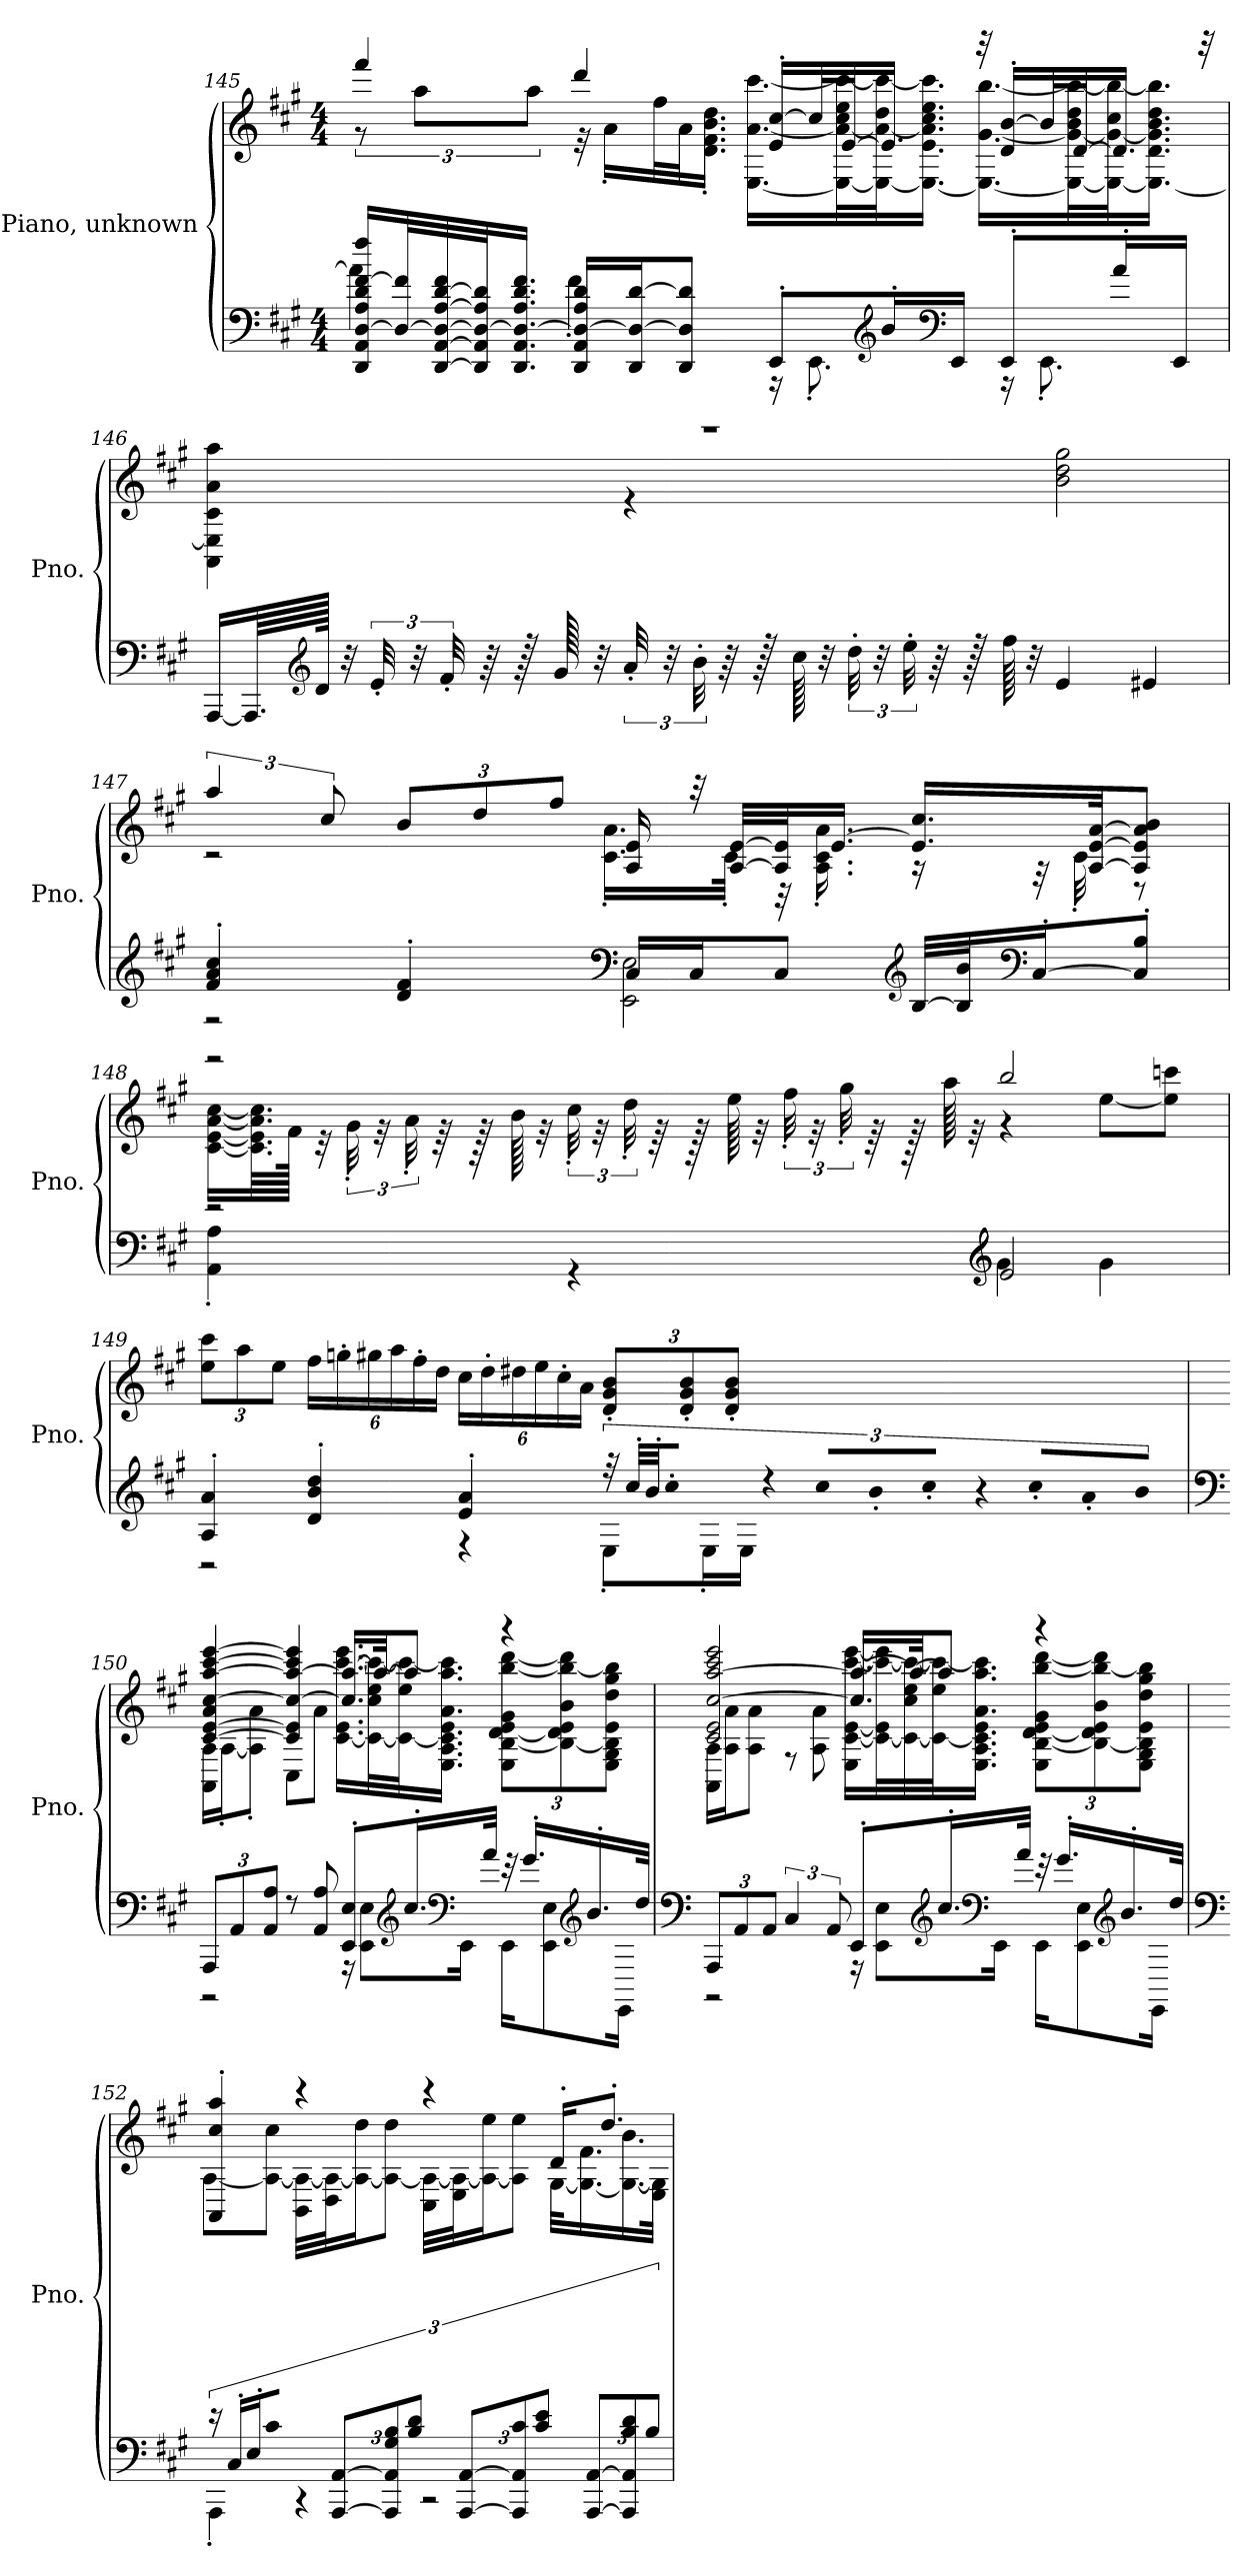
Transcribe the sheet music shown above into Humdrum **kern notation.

**kern	**kern
*part1	*part1
*staff2	*staff1
*I"Piano, unknown	*
*I'Pno.	*
!!LO:LB:g=z
*clefF4	*clefG2
*k[f#c#g#]	*k[f#c#g#]
*M4/4	*M4/4
=145	=145
*^	*^
16DD/ 16AA/ [16D/ 16A/ 16d/ [16f#/ 16ff#/LL	4a\]	4fff#/	12r
32D/_ 32f#/]L	.	.	.
.	.	.	12aa\L
[32DD/ [32AA/ 32D/_ [32A/ [32d/ 32f#/	.	.	.
32DD/] 32AA/] 32D/_ 32A/] 32d/]J	.	.	.
16.DD/ 16.AA/ 16.D/_ 16.A/ 16.d/ 16.f#/JJ	.	.	.
.	.	.	12aa\J
16DD/ 16AA/ 16D/_ 16A/ 16d/LL	4f#'\	4ddd/	32r
.	.	.	16a'\LL
16DD/ 16D/_ [16d/J	.	.	.
.	.	.	32ff#\L
8DD/ 8D/] 8d/]J	.	.	32a\J
.	.	.	16.d\' 16.f#\' 16.b\' 16.dd\'JJ
8EE'/L	16r	16e/' [16cc#/'LL	[16.E\ [16.a\ [16.ccc#\LL
.	8.EE'\	32cc#/L]	.
.	.	[32e/J	32E\_ 32a\_ 32cc#\ 32ee\ 32ccc#\_L
*clefG2	*	*	*
16b'/L	.	16.e/JJ]	32E\_ 32a\_ 32dd\ 32ccc#\_J
.	.	.	16.E\_ 16.e\ 16.a\] 16.cc#\ 16.ee\ 16.ccc#\]JJ
*clefF4	*	*	*
16EE/JJ	.	.	.
.	.	32r	.
8EE'/L	16r	16d/' [16b/'LL	16.E\_ [16.g#\ [16.bb\LL
.	8.EE'\	32b/L]	.
.	.	[32d/J	32E\_ 32g#\_ 32b\ 32dd\ 32bb\_L
16a'/L	.	16.d/JJ]	32E\_ 32g#\_ 32cc#\ 32bb\_J
.	.	.	16.E\_ 16.d\ 16.g#\] 16.b\ 16.dd\ 16.bb\]JJ
16EE/JJ	.	.	.
.	.	32r	.
*v	*v	*	*
!!LO:LB:g=z	!!
=146	=146	=146
[16AAA/LL	1r	4AA\ 4E\] 4c#\ 4a\ 4aa\
64.AAA/LL]	.	.
*clefG2	*	*
128d/JJJJk	.	.
32r	.	.
48e'/	.	.
48r	.	.
48f#'/	.	.
64r	.	.
128r	.	.
128g#/	.	.
32r	.	.
48a'/	.	4r
48r	.	.
48b'\	.	.
64r	.	.
128r	.	.
128cc#\	.	.
32r	.	.
48dd'\	.	.
48r	.	.
48ee'\	.	.
64r	.	.
128r	.	.
128ff#\	.	.
32r	.	.
4e/	.	2b\ 2dd\ 2gg#\
4e#X/	.	.
!!LO:LB:g=z	!!
=147	=147	=147
*^	*	*
4f#/' 4a/' 4cc#/'	2r	6aa/	2r
.	.	12cc#/	.
*	*	*Xbrackettup	*
4d/' 4f#/'	.	12b/L	.
.	.	12dd/	.
.	.	12ff#/J	.
*clefF4	*	*	*
16C#/LL	2EE\ 2E\	16A/ 16e/	16.c#\' 16.a\'LL
16C#/J	.	32r	.
.	.	[32A/ [32e/LLL	32c#'\JJk
8C#/J	.	32A/] 32e/]J	32r
.	.	[16.e/JJ	16.A\' 16.c#\' 16.a\'
*clefG2	*	*	*
[32B/LLL	.	16.e/] 16.cc#/LL	16r
32B/] 32b/J	.	.	.
*clefF4	*	*	*
[16C#'/J	.	.	32r
.	.	[32A/ [32e/ [32a/JK	32c#'\
8C#/]' 8B/'J	.	8A/] 8e/] 8a/] 8b/J	8r
!!LO:LB:g=z	!!
=148	=148	=148	=148
2r	4AA\' 4A\'	2r	[16c#\ [16e\ [16a\ [16cc#\LL
.	.	.	64.c#\] 64.e\] 64.a\] 64.cc#\]LL
.	.	.	128f#\JJJJk
.	.	.	32r
*	*	*	*brackettup
.	.	.	48g#'\
.	.	.	48r
.	.	.	48a'\
.	.	.	64r
.	.	.	128r
.	.	.	128b\
.	.	.	32r
.	4r	.	48cc#'\
.	.	.	48r
.	.	.	48dd'\
.	.	.	64r
.	.	.	128r
.	.	.	128ee\
.	.	.	32r
.	.	.	48ff#'\
.	.	.	48r
.	.	.	48gg#'\
.	.	.	64r
.	.	.	128r
.	.	.	128aa\
.	.	.	32r
*clefG2	*	*	*
2e/	4g#\	2bb/	4r
.	4g#\	.	[8ee\L
.	.	.	8ee\] 8cccn\J
*	*	*v	*v
!!LO:LB:g=z
=149	=149	=149
*	*	*Xbrackettup
4A/' 4a/'	2r	12ee\ 12ccc#\L
.	.	12aa\
.	.	12ee\J
4d/' 4b/' 4dd/'	.	24ff#\LL
.	.	24ggn'\
.	.	24gg#X\
.	.	24aa\
.	.	24ff#'\
.	.	24dd\JJ
4e/' 4a/'	4r	24cc#\LL
.	.	24dd'\
.	.	24dd#X\
.	.	24ee\
.	.	24cc#'\
.	.	24a\JJ
48r	8E'\L	12d/' 12g#/' 12b/'L
48cc#'/LLL	.	.
48b'/J	.	.
16cc#'/JJ	.	.
.	.	12d/' 12g#/' 12b/'
64r	16E'\L	.
64cc#/LLLL	.	.
64b'/	.	.
.	.	12d/' 12g#/' 12b/'J
64cc#'/JJJJ	.	.
128r	16E\JJ	.
64cc#'/LLLL	.	.
128a'/JK	.	.
32b/JJJ	.	.
!!LO:PB:g=z
=150	=150	=150
*clefF4	*	*
*Xbrackettup	*	*
*	*	*^
12AAA/L	2r	[4c#/ [4e/ 4a/ [4cc#/ [4aa/ [4ccc#/ [4eee/	16AA\ 16A\LL
.	.	.	[16A'\J
12AA/	.	.	.
.	.	.	8A\]' 8a\'J
12AA/ 12A/J	.	.	.
8r	.	4c#/] 4e/] 4cc#/_ 4aa/_ 4ccc#/] 4eee/]	8C#\L
8AA/ 8A/	.	.	8a\J
8EE/' 8E/'L	16r	16.cc#/] 16.aa/_LL	[16.c#\ 16.e\ [16.ccc#\ 16.eee\LL
.	8EE\ 8E\L	.	.
.	.	32aa/JK_	32c#\_ 32cc#\ 32ee\ 32ccc#\_L
*clefG2	*	*	*
16.cc#'/L	.	8aa/J]	32c#\_ 32ee\ 32ccc#\_J
.	.	.	16.E\ 16.A\ 16.c#\] 16.e\ 16.a\ 16.aa\ 16.ccc#\]JJ
*clefF4	*	*	*
.	16EE\Jk	.	.
32a/JJk	.	.	.
32r	16EE\KL	4r	12E\ [12B\ [12d\ 12e\ 12g#\ [12bb\ [12ddd\L
16.g#'/LL	.	.	.
.	8EE\ 8E\	.	.
.	.	.	12B\_ 12d\] 12e\ 12b\ 12bb\_ 12ddd\]
*clefG2	*	*	*
16.b'/	.	.	.
.	.	.	12E\ 12G#\ 12B\] 12e\ 12dd\ 12gg#\ 12bb\]J
.	16EE\Jk	.	.
32dd/JJk	.	.	.
!!LO:LB:g=z	!!
=151	=151	=151	=151
*clefF4	*	*	*
12AAA/L	2r	2c#/ 2e/ [2cc#/ [2aa/ 2ccc#/ 2eee/	16AA\ 16A\LL
.	.	.	16A\ 16a\J
12AA/	.	.	.
.	.	.	8A\ 8a\J
12AA/J	.	.	.
*brackettup	*	*	*
6C#/	.	.	8r
.	.	.	8A\ 8a\
12AA/	.	.	.
8EE'/L	16r	16.cc#/] 16.aa/_LL	16E\ [16c#\ [16e\ [16ccc#\ [16eee\LL
.	8EE\ 8E\L	.	32c#\_ 32e\] 32ccc#\_ 32eee\]L
.	.	32aa/JK_	32c#\_ 32cc#\ 32ee\ 32ccc#\_
*clefG2	*	*	*
16.cc#'/L	.	8aa/J]	32c#\_ 32ee\ 32ccc#\_J
.	.	.	16.E\ 16.A\ 16.c#\] 16.e\ 16.a\ 16.aa\ 16.ccc#\]JJ
*clefF4	*	*	*
.	16EE\Jk	.	.
32a/JJk	.	.	.
32r	16EE\KL	4r	12E\ [12B\ [12d\ 12e\ 12g#\ [12bb\ [12ddd\L
16.g#'/LL	.	.	.
.	8EE\ 8E\	.	.
.	.	.	12B\_ 12d\] 12e\ 12b\ 12bb\_ 12ddd\]
*clefG2	*	*	*
16.b'/	.	.	.
.	.	.	12E\ 12G#\ 12B\] 12e\ 12dd\ 12gg#\ 12bb\]J
.	16EE\Jk	.	.
32dd/JJk	.	.	.
!!LO:LB:g=z	!!
=152	=152	=152	=152
*clefF4	*	*	*
24r	4AAA'\	4AA/' 4cc#/' 4aa/'	[8A\L
24C#'/LL	.	.	.
24E'/J	.	.	.
8c#/J	.	.	8A\_ 8cc#\J
*Xbrackettup	*	*	*
[12AAA/ [12AA/L	4r	4r	32BB\ 32A\_LLL
.	.	.	32D\ 32A\_J
.	.	.	16A\_ 16dd\J
12AAA/] 12AA/] 12G#/ 12B/	.	.	.
.	.	.	8A\_ 8dd\J
12B/ 12d/J	.	.	.
[12AAA/ [12AA/L	2r	4r	32C#\ 32A\_LLL
.	.	.	32E\ 32A\_J
.	.	.	16A\_ 16ee\J
12AAA/] 12AA/] 12c#/	.	.	.
.	.	.	8A\] 8ee\J
12c#/ 12e/J	.	.	.
[12AAA/ [12AA/L	.	16d'/KL	[32G#\KLL
.	.	.	16.G#\_ 16.f#\
.	.	8.dd'/J	.
12AAA/] 12AA/] 12B/ 12d/	.	.	.
.	.	.	16.G#\_ 16.b\
12B/J	.	.	.
.	.	.	32E\ 32G#\]JJk
*v	*v	*	*
*	*v	*v
=	=
*-	*-
